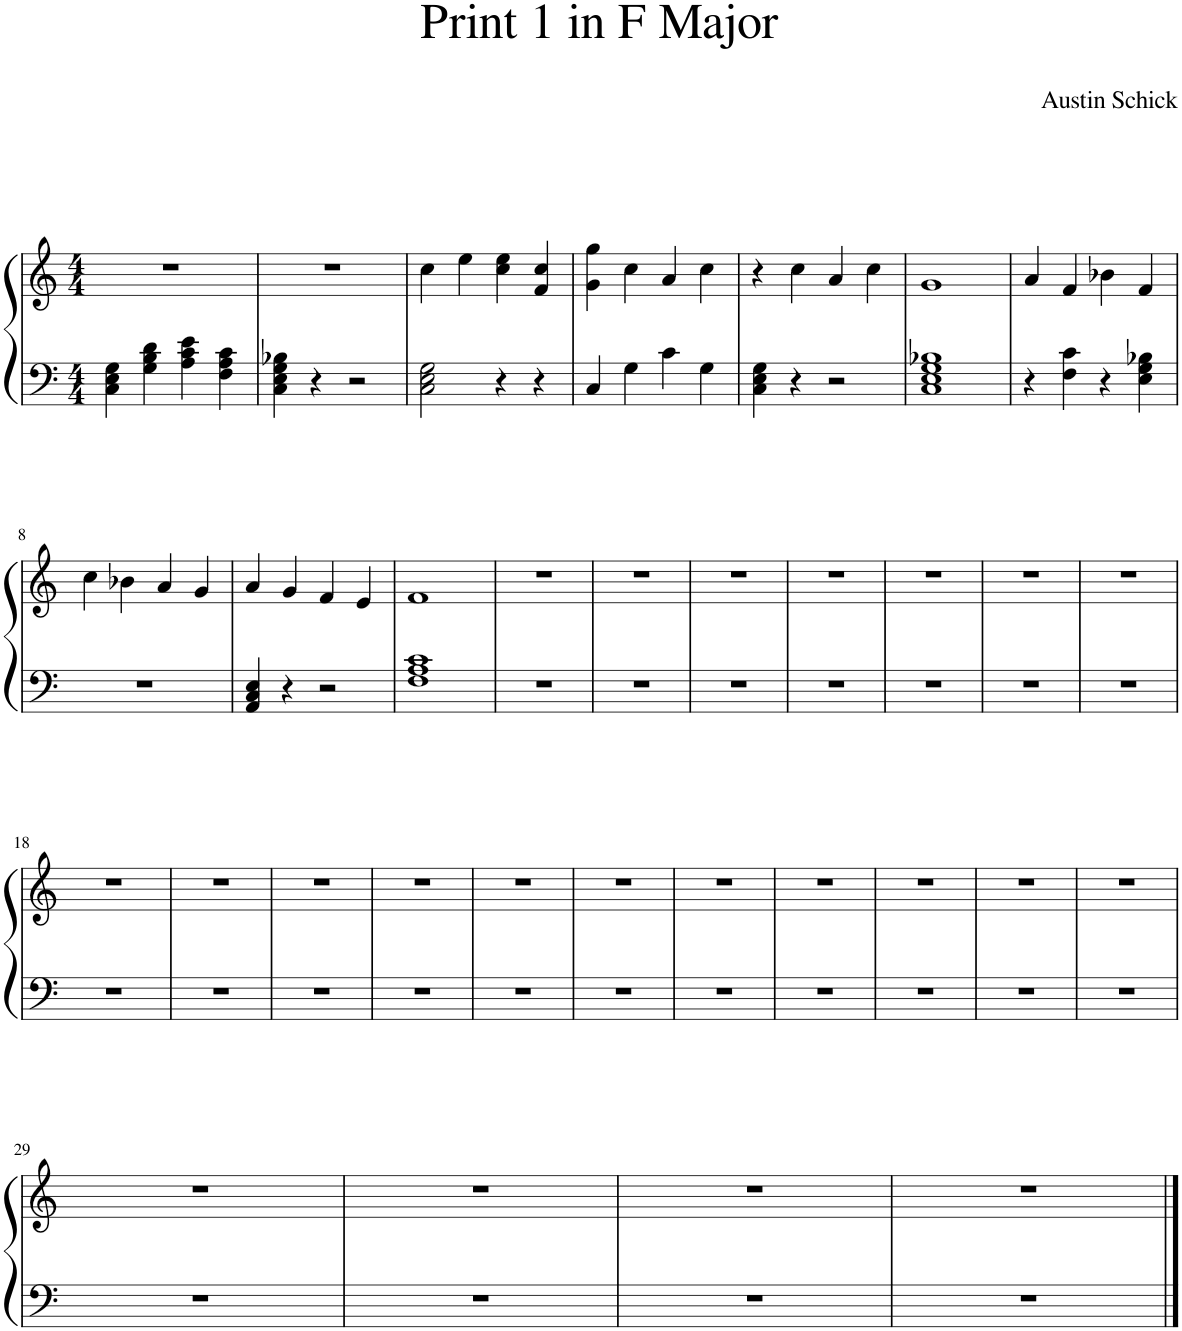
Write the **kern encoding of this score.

**kern	**kern
*part1	*part1
*staff2	*staff1
*I"Piano	*
*I'Pno.	*
*clefF4	*clefG2
*k[]	*k[]
*M4/4	*M4/4
=1	=1
4C\ 4E\ 4G\	1r
4G\ 4B\ 4d\	.
4A\ 4c\ 4e\	.
4F\ 4A\ 4c\	.
=2	=2
4C\ 4E\ 4G\ 4B-X\	1r
4r	.
2r	.
=3	=3
2C\ 2E\ 2G\	4cc\
.	4ee\
4r	4cc\ 4ee\
4r	4f/ 4cc/
=4	=4
4C/	4g\ 4gg\
4G\	4cc\
4c\	4a/
4G\	4cc\
=5	=5
4C\ 4E\ 4G\	4r
4r	4cc\
2r	4a/
.	4cc\
=6	=6
1C 1E 1G 1B-X	1g
=7	=7
4r	4a/
4F\ 4c\	4f/
4r	4b-X\
4E\ 4G\ 4B-X\	4f/
!!LO:LB:g=z
=8	=8
1r	4cc\
.	4b-X\
.	4a/
.	4g/
=9	=9
4AA/ 4C/ 4E/	4a/
4r	4g/
2r	4f/
.	4e/
=10	=10
1F 1A 1c	1f
=11	=11
1r	1r
=12	=12
1r	1r
=13	=13
1r	1r
=14	=14
1r	1r
=15	=15
1r	1r
=16	=16
1r	1r
=17	=17
1r	1r
!!LO:LB:g=z
=18	=18
1r	1r
=19	=19
1r	1r
=20	=20
1r	1r
=21	=21
1r	1r
=22	=22
1r	1r
=23	=23
1r	1r
=24	=24
1r	1r
=25	=25
1r	1r
=26	=26
1r	1r
=27	=27
1r	1r
=28	=28
1r	1r
!!LO:LB:g=z
=29	=29
1r	1r
=30	=30
1r	1r
=31	=31
1r	1r
=32	=32
1r	1r
==	==
*-	*-
